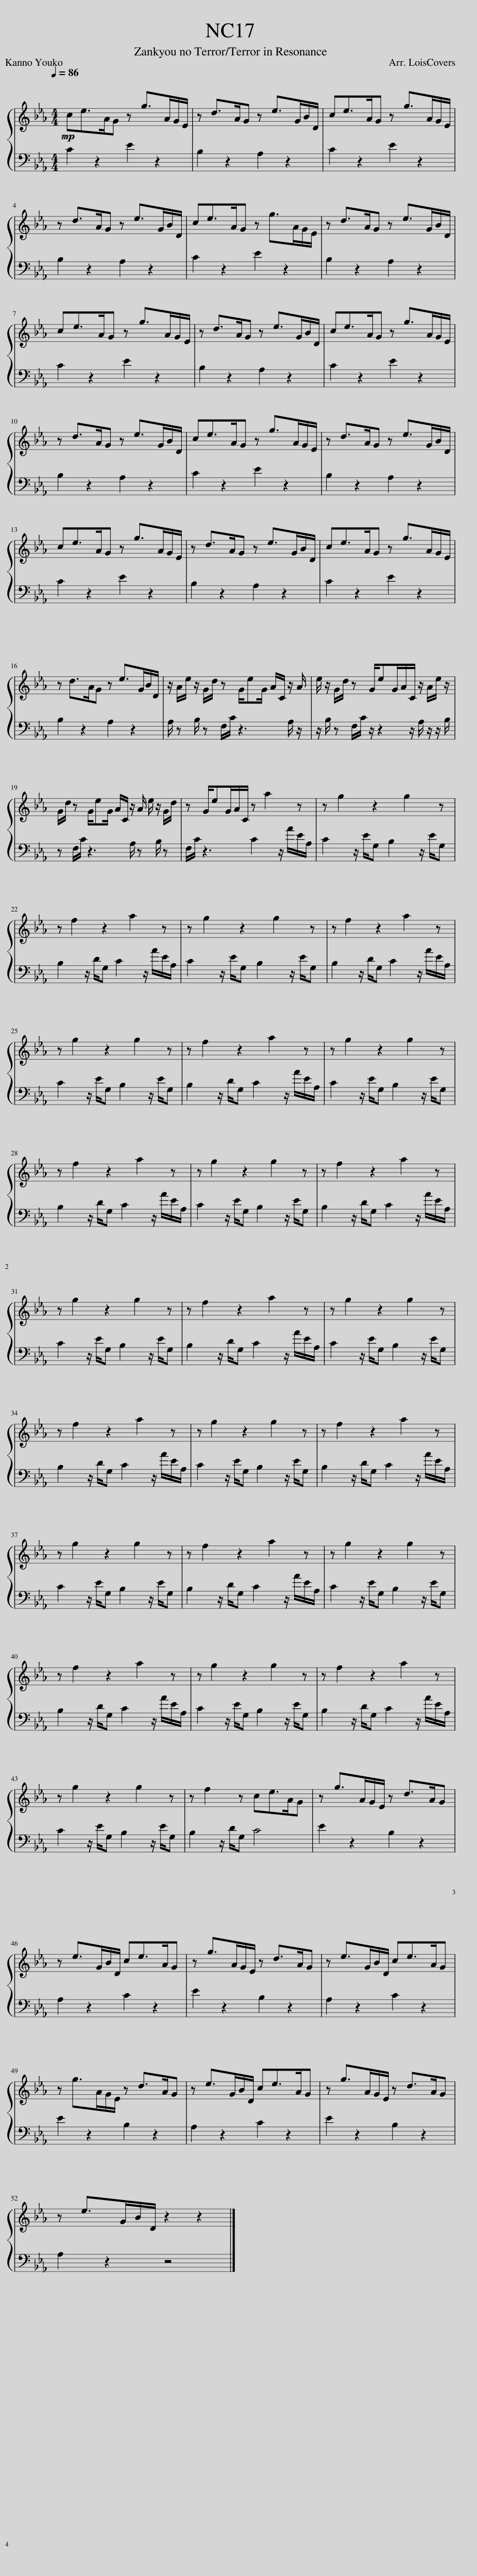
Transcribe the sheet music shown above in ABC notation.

X:1
%%score { 1 | 2 }
L:1/8
Q:1/4=86
M:4/4
I:linebreak $
K:Eb
V:1 treble
V:2 bass
V:1
!mp! ce>AG z g>AG/E/ | z d>AG z e>GB/D/ | ce>AG z g>AG/E/ |$ z d>AG z e>GB/D/ | ce>AG z g>AG/E/ | %5
 z d>AG z e>GB/D/ |$ ce>AG z g>AG/E/ | z d>AG z e>GB/D/ | ce>AG z g>AG/E/ |$ z d>AG z e>GB/D/ | %10
 ce>AG z g>AG/E/ | z d>AG z e>GB/D/ |$ ce>AG z g>AG/E/ | z d>AG z e>GB/D/ | ce>AG z g>AG/E/ |$ %15
 z d>AG z e>GB/D/ | z/ A/e/ z/ G/d/ z G/eG/ A/C/ z/ A/ | e/ z/ G/d/ z G/eG/A/C/ z/ A/e/ z/ |$ G/d/ z G/eG/ A/C/ z/ A/ e/ z/ G/d/ | z G/eG/A/C/ z a2 z | %20
 z g2 z2 g2 z |$ z f2 z2 a2 z | z g2 z2 g2 z | z f2 z2 a2 z |$ z g2 z2 g2 z | %25
 z f2 z2 a2 z | z g2 z2 g2 z |$ z f2 z2 a2 z | z g2 z2 g2 z | z f2 z2 a2 z |$ %30
 z g2 z2 g2 z | z f2 z2 a2 z | z g2 z2 g2 z |$ z f2 z2 a2 z | z g2 z2 g2 z | %35
 z f2 z2 a2 z |$ z g2 z2 g2 z | z f2 z2 a2 z | z g2 z2 g2 z |$ z f2 z2 a2 z | %40
 z g2 z2 g2 z | z f2 z2 a2 z |$ z g2 z2 g2 z | z f2 z ce>AG | z g>AG/E/ z d>AG |$ %45
 z e>GB/D/ ce>AG | z g>AG/E/ z d>AG | z e>GB/D/ ce>AG |$ z g>AG/E/ z d>AG | z e>GB/D/ ce>AG | %50
 z g>AG/E/ z d>AG |$ z e>GB/D/ z2 z2 |] %52
V:2
 C2 z2 E2 z2 | B,2 z2 A,2 z2 | C2 z2 E2 z2 |$ B,2 z2 A,2 z2 | C2 z2 E2 z2 | %5
 B,2 z2 A,2 z2 |$ C2 z2 E2 z2 | B,2 z2 A,2 z2 | C2 z2 E2 z2 |$ B,2 z2 A,2 z2 | %10
 C2 z2 E2 z2 | B,2 z2 A,2 z2 |$ C2 z2 E2 z2 | B,2 z2 A,2 z2 | C2 z2 E2 z2 |$ %15
 B,2 z2 A,2 z2 | A,/ z B,/ z F,/C/ z3 A,/ z/ | z/ B,/ z F,/C/ z/ z2 z/ A,/ z/ z/ B,/ |$ z F,/C/ z3 A,/ z B,/ z | F,/C/ z3 C2 z/ A/E/A,/ | %20
 C2 z/ E/G, B,2 z/ E/G, |$ B,2 z/ D/G, C2 z/ A/E/A,/ | C2 z/ E/G, B,2 z/ E/G, | B,2 z/ D/G, C2 z/ A/E/A,/ |$ C2 z/ E/G, B,2 z/ E/G, | %25
 B,2 z/ D/G, C2 z/ A/E/A,/ | C2 z/ E/G, B,2 z/ E/G, |$ B,2 z/ D/G, C2 z/ A/E/A,/ | C2 z/ E/G, B,2 z/ E/G, | B,2 z/ D/G, C2 z/ A/E/A,/ |$ %30
 C2 z/ E/G, B,2 z/ E/G, | B,2 z/ D/G, C2 z/ A/E/A,/ | C2 z/ E/G, B,2 z/ E/G, |$ B,2 z/ D/G, C2 z/ A/E/A,/ | C2 z/ E/G, B,2 z/ E/G, | %35
 B,2 z/ D/G, C2 z/ A/E/A,/ |$ C2 z/ E/G, B,2 z/ E/G, | B,2 z/ D/G, C2 z/ A/E/A,/ | C2 z/ E/G, B,2 z/ E/G, |$ B,2 z/ D/G, C2 z/ A/E/A,/ | %40
 C2 z/ E/G, B,2 z/ E/G, | B,2 z/ D/G, C2 z/ A/E/A,/ |$ C2 z/ E/G, B,2 z/ E/G, | B,2 z/ D/G, C4 | E2 z2 B,2 z2 |$ %45
 A,2 z2 C2 z2 | E2 z2 B,2 z2 | A,2 z2 C2 z2 |$ E2 z2 B,2 z2 | A,2 z2 C2 z2 | %50
 E2 z2 B,2 z2 |$ A,2 z2 z4 |] %52
